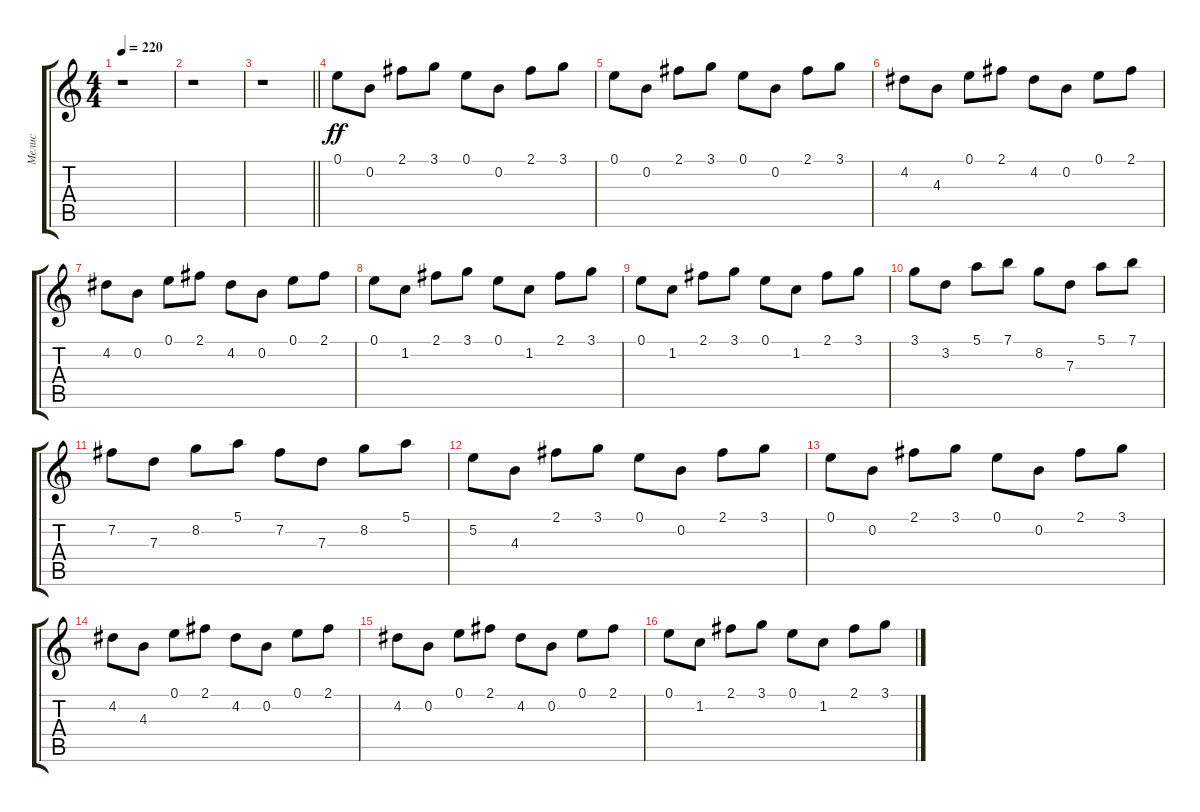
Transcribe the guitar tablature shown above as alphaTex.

\track ("Мелис" "Мелис") {instrument overdrivenguitar}
\staff {score tabs}
\tuning (E4 B3 G3 D3 A2 E2) {hide}
\ts (4 4)
\tempo 220
\clef g2
\ks c
r.1{dy ff} |
r.1 |
\barLineRight lightlight
r.1 |
0.1.8 0.2.8 2.1.8 3.1.8 0.1.8 0.2.8 2.1.8 3.1.8 |
0.1.8 0.2.8 2.1.8 3.1.8 0.1.8 0.2.8 2.1.8 3.1.8 |
4.2.8 4.3.8 0.1.8 2.1.8 4.2.8 0.2.8 0.1.8 2.1.8 |
4.2.8 0.2.8 0.1.8 2.1.8 4.2.8 0.2.8 0.1.8 2.1.8 |
0.1.8 1.2.8 2.1.8 3.1.8 0.1.8 1.2.8 2.1.8 3.1.8 |
0.1.8 1.2.8 2.1.8 3.1.8 0.1.8 1.2.8 2.1.8 3.1.8 |
3.1.8 3.2.8 5.1.8 7.1.8 8.2.8 7.3.8 5.1.8 7.1.8 |
7.2.8 7.3.8 8.2.8 5.1.8 7.2.8 7.3.8 8.2.8 5.1.8 |
5.2.8 4.3.8 2.1.8 3.1.8 0.1.8 0.2.8 2.1.8 3.1.8 |
0.1.8 0.2.8 2.1.8 3.1.8 0.1.8 0.2.8 2.1.8 3.1.8 |
4.2.8 4.3.8 0.1.8 2.1.8 4.2.8 0.2.8 0.1.8 2.1.8 |
4.2.8 0.2.8 0.1.8 2.1.8 4.2.8 0.2.8 0.1.8 2.1.8 |
0.1.8 1.2.8 2.1.8 3.1.8 0.1.8 1.2.8 2.1.8 3.1.8
